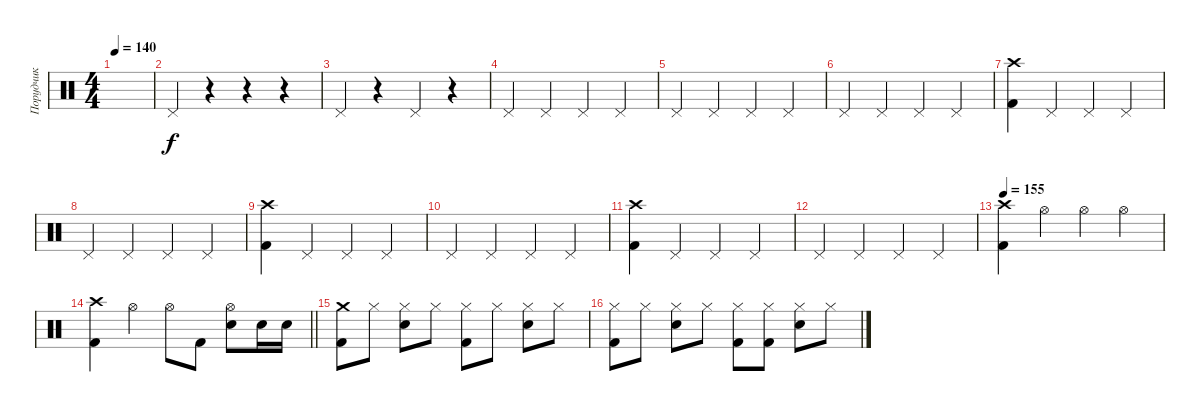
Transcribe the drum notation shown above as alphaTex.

\track ("Порудчик" "Порудчик") {instrument percussion}
\staff {score}
\articulation defaults
\ts (4 4)
\tempo 140
\clef neutral
\ks c
|
"Pedal Hi-Hat (hit)".4{dy f} r.4 r.4 r.4 |
"Pedal Hi-Hat (hit)".4 r.4 "Pedal Hi-Hat (hit)".4 r.4 |
"Pedal Hi-Hat (hit)".4 "Pedal Hi-Hat (hit)".4 "Pedal Hi-Hat (hit)".4 "Pedal Hi-Hat (hit)".4 |
"Pedal Hi-Hat (hit)".4 "Pedal Hi-Hat (hit)".4 "Pedal Hi-Hat (hit)".4 "Pedal Hi-Hat (hit)".4 |
"Pedal Hi-Hat (hit)".4 "Pedal Hi-Hat (hit)".4 "Pedal Hi-Hat (hit)".4 "Pedal Hi-Hat (hit)".4 |
("Crash high (hit)" "Kick (hit) 2").4 "Pedal Hi-Hat (hit)".4 "Pedal Hi-Hat (hit)".4 "Pedal Hi-Hat (hit)".4 |
"Pedal Hi-Hat (hit)".4 "Pedal Hi-Hat (hit)".4 "Pedal Hi-Hat (hit)".4 "Pedal Hi-Hat (hit)".4 |
("Crash high (hit)" "Kick (hit) 2").4 "Pedal Hi-Hat (hit)".4 "Pedal Hi-Hat (hit)".4 "Pedal Hi-Hat (hit)".4 |
"Pedal Hi-Hat (hit)".4 "Pedal Hi-Hat (hit)".4 "Pedal Hi-Hat (hit)".4 "Pedal Hi-Hat (hit)".4 |
("Crash high (hit)" "Kick (hit) 2").4 "Pedal Hi-Hat (hit)".4 "Pedal Hi-Hat (hit)".4 "Pedal Hi-Hat (hit)".4 |
"Pedal Hi-Hat (hit)".4 "Pedal Hi-Hat (hit)".4 "Pedal Hi-Hat (hit)".4 "Pedal Hi-Hat (hit)".4 |
\tempo 155
("Crash high (hit)" "Kick (hit) 2").4 "Hi-Hat (open)".4 "Hi-Hat (open)".4 "Hi-Hat (open)".4 |
\barLineRight lightlight
("Crash high (hit)" "Kick (hit) 2").4 "Hi-Hat (open)".4 "Hi-Hat (open)".8 "Kick (hit) 2".8 ("Hi-Hat (open)" "Electric Snare (hit)").8 "Electric Snare (hit)".16 "Electric Snare (hit)".16 |
\section ("" "")
("Crash medium (hit)" "Kick (hit) 2").8 "Hi-Hat (closed)".8 ("Hi-Hat (closed)" "Electric Snare (hit)").8 "Hi-Hat (closed)".8 ("Hi-Hat (closed)" "Kick (hit) 2").8 "Hi-Hat (closed)".8 ("Hi-Hat (closed)" "Electric Snare (hit)").8 "Hi-Hat (closed)".8 |
("Hi-Hat (closed)" "Kick (hit) 2").8 "Hi-Hat (closed)".8 ("Hi-Hat (closed)" "Electric Snare (hit)").8 "Hi-Hat (closed)".8 ("Hi-Hat (closed)" "Kick (hit) 2").8 ("Hi-Hat (closed)" "Kick (hit) 2").8 ("Hi-Hat (closed)" "Electric Snare (hit)").8 "Hi-Hat (closed)".8
